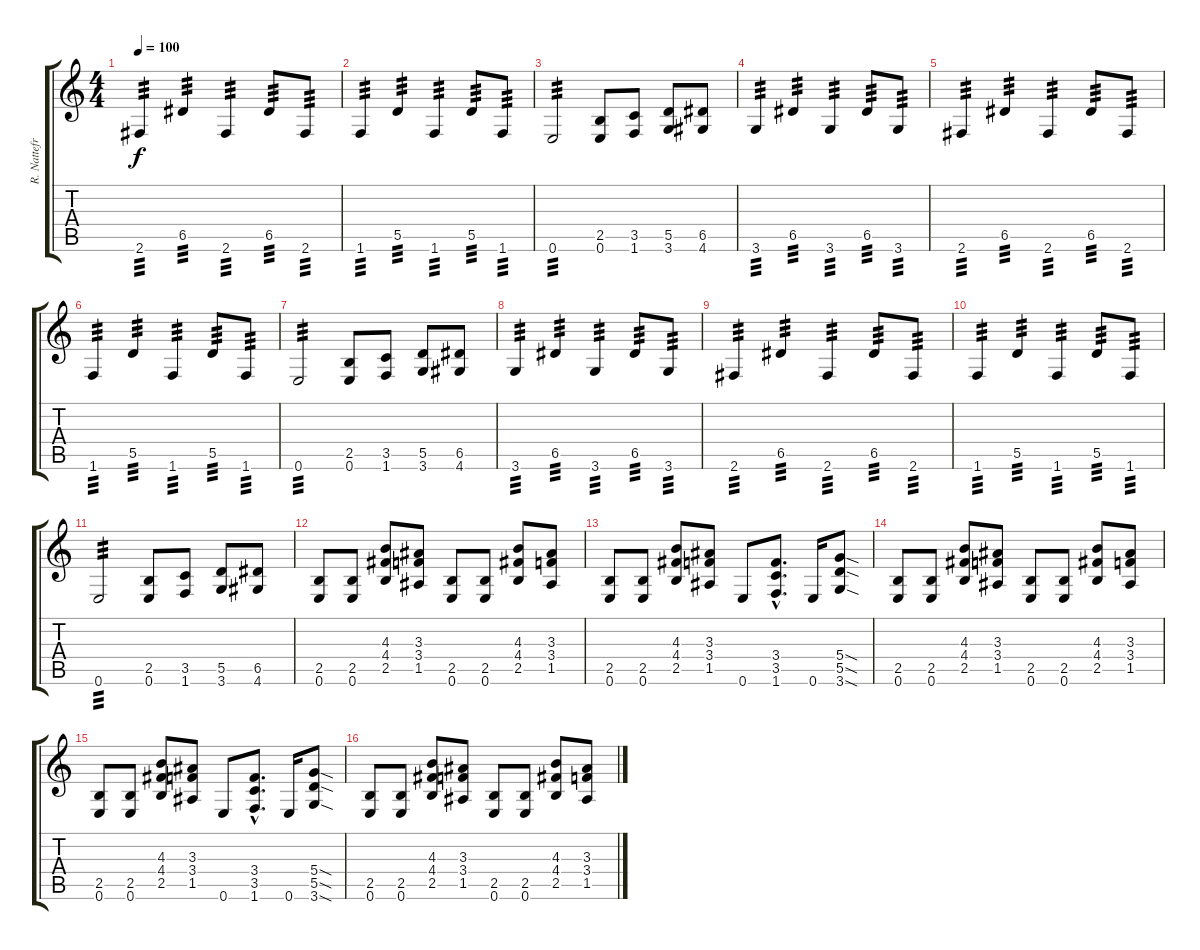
\track ("R. Nattefrost" "R. Nattefr") {instrument distortionguitar}
\staff {score tabs}
\tuning (E4 B3 G3 D3 A2 E2) {hide}
\ts (4 4)
\tempo 100
\clef g2
\ks c
2.6.4{tp 3 dy f} 6.5.4{tp 3} 2.6.4{tp 3} 6.5.8{tp 3} 2.6.8{tp 3} |
1.6.4{tp 3} 5.5.4{tp 3} 1.6.4{tp 3} 5.5.8{tp 3} 1.6.8{tp 3} |
0.6.2{tp 3} (2.5 0.6).8 (3.5 1.6).8 (5.5 3.6).8 (6.5 4.6).8 |
3.6.4{tp 3} 6.5.4{tp 3} 3.6.4{tp 3} 6.5.8{tp 3} 3.6.8{tp 3} |
2.6.4{tp 3} 6.5.4{tp 3} 2.6.4{tp 3} 6.5.8{tp 3} 2.6.8{tp 3} |
1.6.4{tp 3} 5.5.4{tp 3} 1.6.4{tp 3} 5.5.8{tp 3} 1.6.8{tp 3} |
0.6.2{tp 3} (2.5 0.6).8 (3.5 1.6).8 (5.5 3.6).8 (6.5 4.6).8 |
3.6.4{tp 3} 6.5.4{tp 3} 3.6.4{tp 3} 6.5.8{tp 3} 3.6.8{tp 3} |
2.6.4{tp 3} 6.5.4{tp 3} 2.6.4{tp 3} 6.5.8{tp 3} 2.6.8{tp 3} |
1.6.4{tp 3} 5.5.4{tp 3} 1.6.4{tp 3} 5.5.8{tp 3} 1.6.8{tp 3} |
0.6.2{tp 3} (2.5 0.6).8 (3.5 1.6).8 (5.5 3.6).8 (6.5 4.6).8 |
(2.5 0.6).8 (2.5 0.6).8 (4.3 4.4 2.5).8 (3.3 3.4 1.5).8 (2.5 0.6).8 (2.5 0.6).8 (4.3 4.4 2.5).8 (3.3 3.4 1.5).8 |
(2.5 0.6).8 (2.5 0.6).8 (4.3 4.4 2.5).8 (3.3 3.4 1.5).8 0.6.8 (3.4{hac} 3.5{hac} 1.6{hac}).8{d} 0.6.16 (5.4{sod} 5.5{sod} 3.6{sod}).8 |
(2.5 0.6).8 (2.5 0.6).8 (4.3 4.4 2.5).8 (3.3 3.4 1.5).8 (2.5 0.6).8 (2.5 0.6).8 (4.3 4.4 2.5).8 (3.3 3.4 1.5).8 |
(2.5 0.6).8 (2.5 0.6).8 (4.3 4.4 2.5).8 (3.3 3.4 1.5).8 0.6.8 (3.4{hac} 3.5{hac} 1.6{hac}).8{d} 0.6.16 (5.4{sod} 5.5{sod} 3.6{sod}).8 |
(2.5 0.6).8 (2.5 0.6).8 (4.3 4.4 2.5).8 (3.3 3.4 1.5).8 (2.5 0.6).8 (2.5 0.6).8 (4.3 4.4 2.5).8 (3.3 3.4 1.5).8
